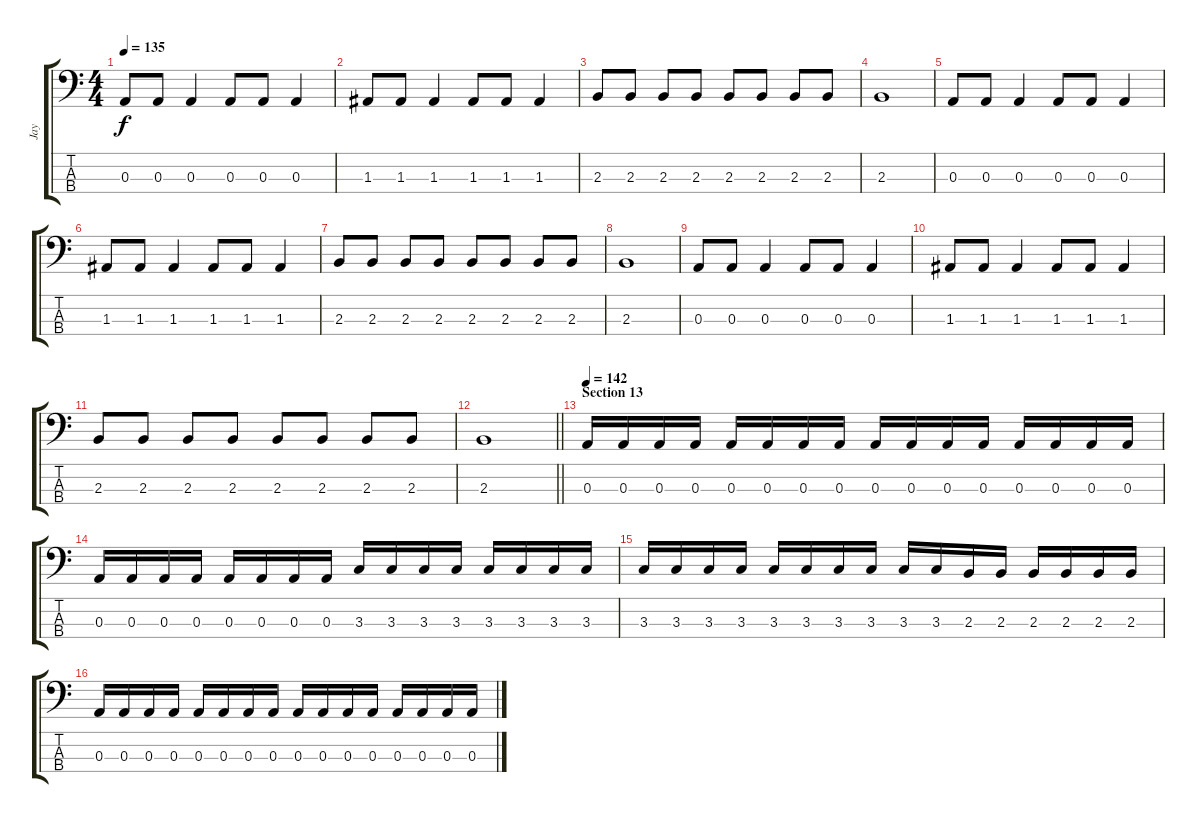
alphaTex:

\track ("Jay" "Jay") {instrument electricbasspick}
\staff {score tabs}
\tuning (G2 D2 A1 E1) {hide}
\ts (4 4)
\tempo 135
\clef f4
\ks c
0.3.8{dy f} 0.3.8 0.3.4 0.3.8 0.3.8 0.3.4 |
1.3.8 1.3.8 1.3.4 1.3.8 1.3.8 1.3.4 |
2.3.8 2.3.8 2.3.8 2.3.8 2.3.8 2.3.8 2.3.8 2.3.8 |
2.3.1 |
0.3.8 0.3.8 0.3.4 0.3.8 0.3.8 0.3.4 |
1.3.8 1.3.8 1.3.4 1.3.8 1.3.8 1.3.4 |
2.3.8 2.3.8 2.3.8 2.3.8 2.3.8 2.3.8 2.3.8 2.3.8 |
2.3.1 |
0.3.8 0.3.8 0.3.4 0.3.8 0.3.8 0.3.4 |
1.3.8 1.3.8 1.3.4 1.3.8 1.3.8 1.3.4 |
2.3.8 2.3.8 2.3.8 2.3.8 2.3.8 2.3.8 2.3.8 2.3.8 |
\barLineRight lightlight
2.3.1 |
\section ("" "Section 13")
\tempo 142
0.3.16 0.3.16 0.3.16 0.3.16 0.3.16 0.3.16 0.3.16 0.3.16 0.3.16 0.3.16 0.3.16 0.3.16 0.3.16 0.3.16 0.3.16 0.3.16 |
0.3.16 0.3.16 0.3.16 0.3.16 0.3.16 0.3.16 0.3.16 0.3.16 3.3.16 3.3.16 3.3.16 3.3.16 3.3.16 3.3.16 3.3.16 3.3.16 |
3.3.16 3.3.16 3.3.16 3.3.16 3.3.16 3.3.16 3.3.16 3.3.16 3.3.16 3.3.16 2.3.16 2.3.16 2.3.16 2.3.16 2.3.16 2.3.16 |
0.3.16 0.3.16 0.3.16 0.3.16 0.3.16 0.3.16 0.3.16 0.3.16 0.3.16 0.3.16 0.3.16 0.3.16 0.3.16 0.3.16 0.3.16 0.3.16
